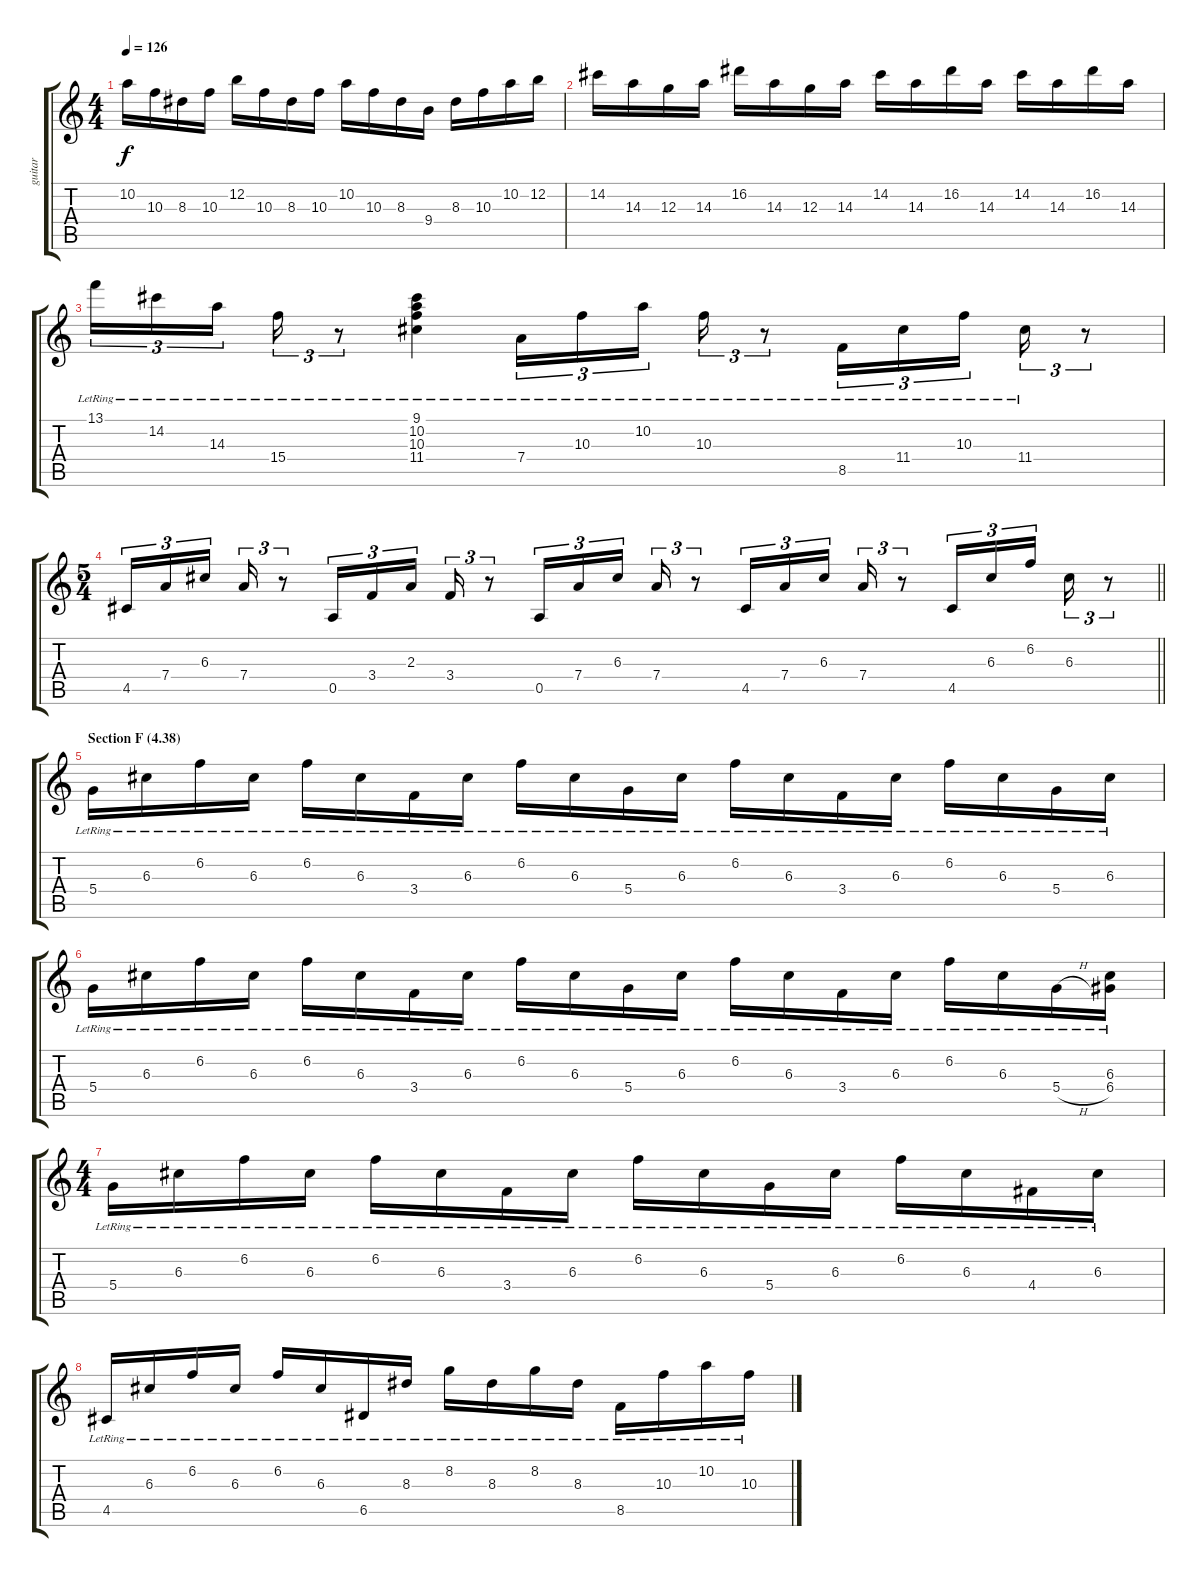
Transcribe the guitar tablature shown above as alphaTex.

\track ("guitar" "guitar") {instrument electricguitarjazz}
\staff {score tabs}
\tuning (E4 B3 G3 D3 A2 E2) {hide}
\ts (4 4)
\tempo 126
\clef g2
\ks c
10.2.16{dy f} 10.3.16 8.3.16 10.3.16 12.2.16 10.3.16 8.3.16 10.3.16 10.2.16 10.3.16 8.3.16 9.4.16 8.3.16 10.3.16 10.2.16 12.2.16 |
14.2.16 14.3.16 12.3.16 14.3.16 16.2.16 14.3.16 12.3.16 14.3.16 14.2.16 14.3.16 16.2.16 14.3.16 14.2.16 14.3.16 16.2.16 14.3.16 |
13.1{lr}.16{tu (3 2)} 14.2{lr}.16{tu (3 2)} 14.3{lr}.16{tu (3 2) beam splitsecondary} 15.4{lr}.16{tu (3 2)} r.8{tu (3 2)} (9.1{lr} 10.2{lr} 10.3{lr} 11.4{lr}).4 7.4{lr}.16{tu (3 2)} 10.3{lr}.16{tu (3 2)} 10.2{lr}.16{tu (3 2) beam splitsecondary} 10.3{lr}.16{tu (3 2)} r.8{tu (3 2)} 8.5{lr}.16{tu (3 2)} 11.4{lr}.16{tu (3 2)} 10.3{lr}.16{tu (3 2) beam splitsecondary} 11.4{lr}.16{tu (3 2)} r.8{tu (3 2)} |
\ts (5 4)
\barLineRight lightlight
4.5.16{tu (3 2)} 7.4.16{tu (3 2)} 6.3.16{tu (3 2) beam splitsecondary} 7.4.16{tu (3 2)} r.8{tu (3 2)} 0.5.16{tu (3 2)} 3.4.16{tu (3 2)} 2.3.16{tu (3 2) beam splitsecondary} 3.4.16{tu (3 2)} r.8{tu (3 2)} 0.5.16{tu (3 2)} 7.4.16{tu (3 2)} 6.3.16{tu (3 2) beam splitsecondary} 7.4.16{tu (3 2)} r.8{tu (3 2)} 4.5.16{tu (3 2)} 7.4.16{tu (3 2)} 6.3.16{tu (3 2) beam splitsecondary} 7.4.16{tu (3 2)} r.8{tu (3 2)} 4.5.16{tu (3 2)} 6.3.16{tu (3 2)} 6.2.16{tu (3 2) beam splitsecondary} 6.3.16{tu (3 2)} r.8{tu (3 2)} |
\section ("" "Section F (4.38)")
5.4{lr}.16 6.3{lr}.16 6.2{lr}.16 6.3{lr}.16 6.2{lr}.16 6.3{lr}.16 3.4{lr}.16 6.3{lr}.16 6.2{lr}.16 6.3{lr}.16 5.4{lr}.16 6.3{lr}.16 6.2{lr}.16 6.3{lr}.16 3.4{lr}.16 6.3{lr}.16 6.2{lr}.16 6.3{lr}.16 5.4{lr}.16 6.3{lr}.16 |
5.4{lr}.16 6.3{lr}.16 6.2{lr}.16 6.3{lr}.16 6.2{lr}.16 6.3{lr}.16 3.4{lr}.16 6.3{lr}.16 6.2{lr}.16 6.3{lr}.16 5.4{lr}.16 6.3{lr}.16 6.2{lr}.16 6.3{lr}.16 3.4{lr}.16 6.3{lr}.16 6.2{lr}.16 6.3{lr}.16 5.4{h lr}.16 (6.3{lr} 6.4{lr}).16 |
\ts (4 4)
5.4{lr}.16 6.3{lr}.16 6.2{lr}.16 6.3{lr}.16 6.2{lr}.16 6.3{lr}.16 3.4{lr}.16 6.3{lr}.16 6.2{lr}.16 6.3{lr}.16 5.4{lr}.16 6.3{lr}.16 6.2{lr}.16 6.3{lr}.16 4.4{lr}.16 6.3{lr}.16 |
4.5{lr}.16 6.3{lr}.16 6.2{lr}.16 6.3{lr}.16 6.2{lr}.16 6.3{lr}.16 6.5{lr}.16 8.3{lr}.16 8.2{lr}.16 8.3{lr}.16 8.2{lr}.16 8.3{lr}.16 8.5{lr}.16 10.3{lr}.16 10.2{lr}.16 10.3{lr}.16
